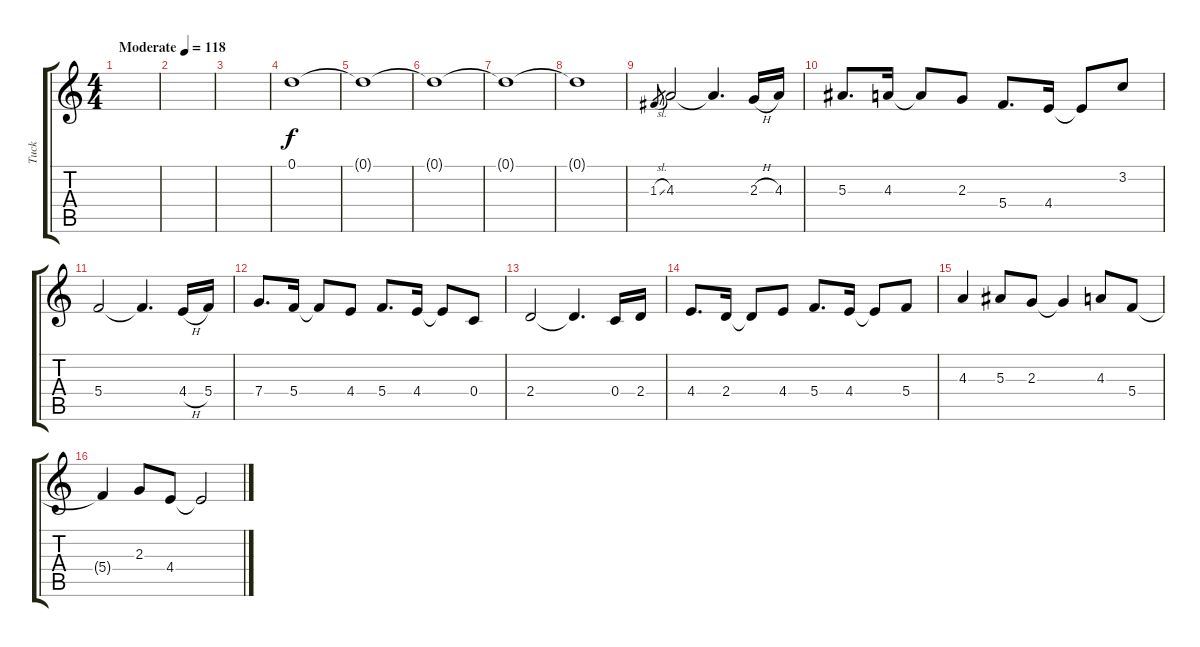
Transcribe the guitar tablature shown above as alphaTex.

\track ("Tuck" "Tuck") {instrument distortionguitar}
\staff {score tabs}
\tuning (D4 A3 F3 C3 G2 D2) {hide}
\ts (4 4)
\tempo (118 "Moderate")
\clef g2
\ks c
|
|
|
0.1.1 |
0.1{t}.1 |
0.1{t}.1 |
0.1{t}.1 |
0.1{t}.1 |
1.3{sl}.8{gr} 4.3.2 4.3{t}.4{d} 2.3{h}.16 4.3.16 |
5.3.8{d} 4.3.16 4.3{t}.8 2.3.8 5.4.8{d} 4.4.16 4.4{t}.8 3.2.8 |
5.4.2 5.4{t}.4{d} 4.4{h}.16 5.4.16 |
7.4.8{d} 5.4.16 5.4{t}.8 4.4.8 5.4.8{d} 4.4.16 4.4{t}.8 0.4.8 |
2.4.2 2.4{t}.4{d} 0.4.16 2.4.16 |
4.4.8{d} 2.4.16 2.4{t}.8 4.4.8 5.4.8{d} 4.4.16 4.4{t}.8 5.4.8 |
4.3.4 5.3.8 2.3.8 2.3{t}.4 4.3.8 5.4.8 |
5.4{t}.4 2.3.8 4.4.8 4.4{t}.2
